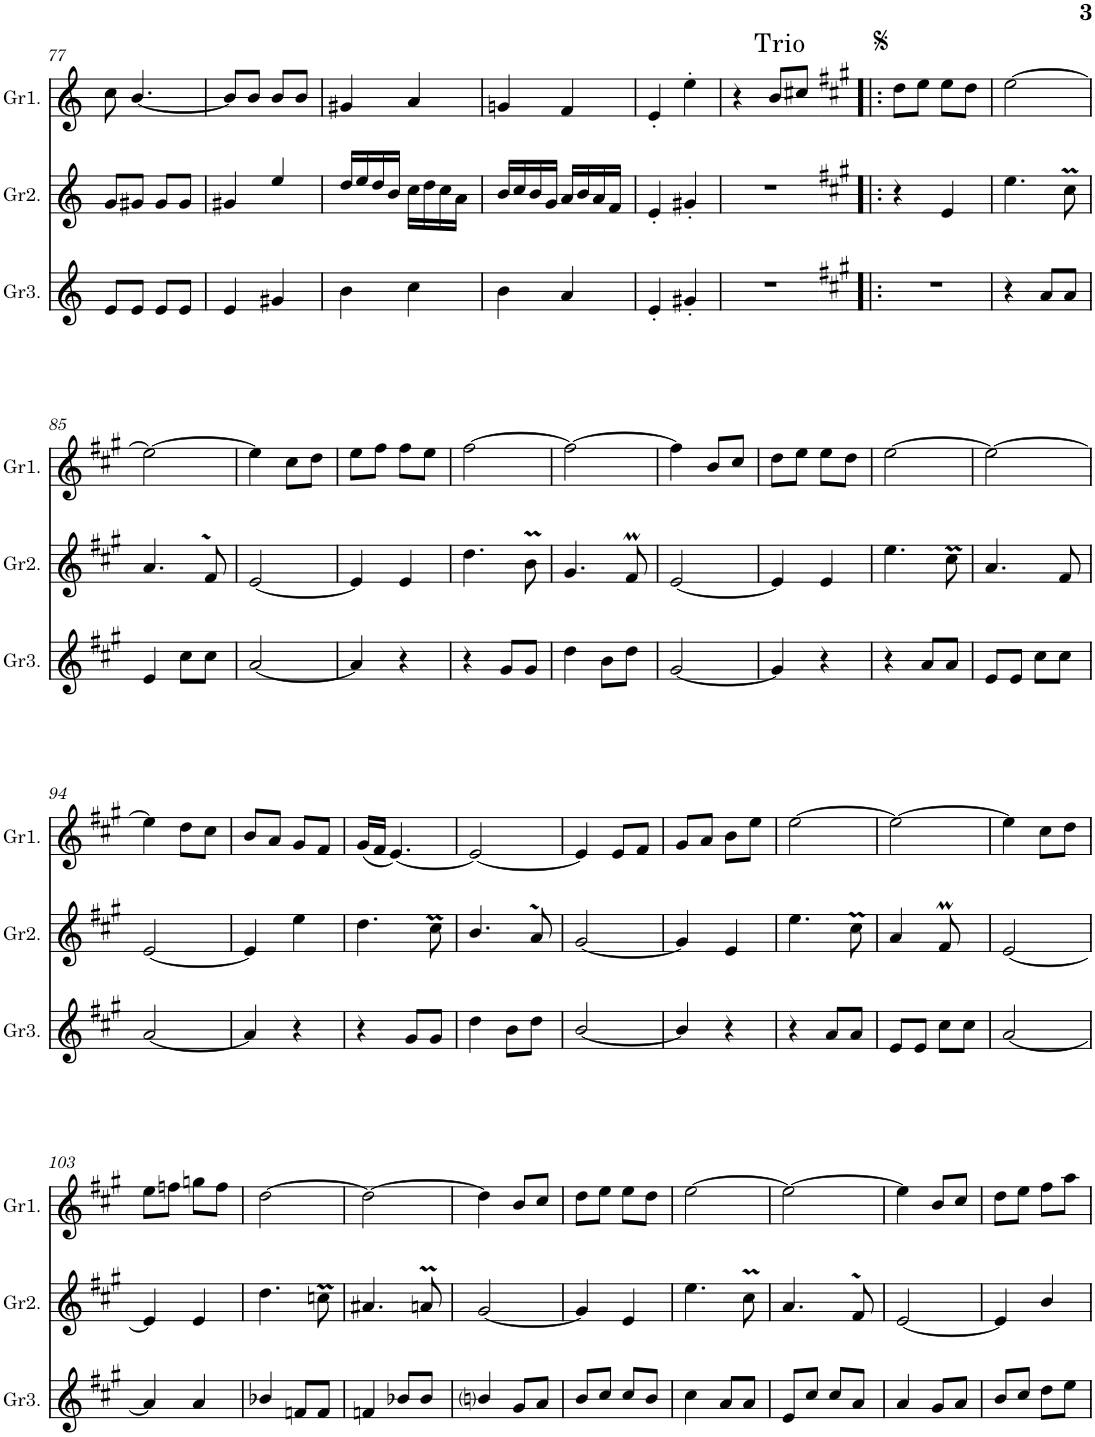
**kern	**kern	**kern
*part3	*part2	*part1
*staff3	*staff2	*staff1
*I"Gralla3	*I"Gralla2	*I"Gralla1
*I'Gr3.	*I'Gr2.	*I'Gr1.
!!LO:PB:g=z
*clefG2	*clefG2	*clefG2
*k[]	*k[]	*k[]
*M2/4	*M2/4	*M2/4
=77	=77	=77
8e/L	8g/L	8cc\
8e/J	8g#X/J	[<4.b/
8e/L	8g#/L	.
8e/J	8g#/J	.
=78	=78	=78
4e/	4g#X/	8b/L]
.	.	8b/J
4g#X/	4ee/	8b/L
.	.	8b/J
=79	=79	=79
4b\	16dd/LL	4g#X/
.	16ee/	.
.	16dd/	.
.	16b/JJ	.
4cc\	16cc\LL	4a/
.	16dd\	.
.	16cc\	.
.	16a\JJ	.
=80	=80	=80
4b\	16b/LL	4gn/
.	16cc/	.
.	16b/	.
.	16g/JJ	.
4a/	16a/LL	4f/
.	16b/	.
.	16a/	.
.	16f/JJ	.
=81	=81	=81
4e'/	4e'/	4e'/
4g#X'/	4g#X'/	4ee'\
=82	=82	=82
!	!	!LO:TX:a:t=Trio
2r	2r	4r
.	.	8b/L
.	.	8cc#X/J
=83!|:	=83!|:	=83!|:
*k[f#c#g#]	*k[f#c#g#]	*k[f#c#g#]
2r	4r	8dd\L
.	.	8ee\J
.	4e/	8ee\L
.	.	8dd\J
=84	=84	=84
4r	4.ee\	[>2ee\
8a/L	.	.
8a/J	8cc#\	.
!!LO:LB:g=z
=85	=85	=85
4e/	4.a/	2ee\_
8cc#\L	.	.
8cc#\J	8f#/	.
=86	=86	=86
[<2a/	[<2e/	4ee\]
.	.	8cc#\L
.	.	8dd\J
=87	=87	=87
4a/]	4e/]	8ee\L
.	.	8ff#\J
4r	4e/	8ff#\L
.	.	8ee\J
=88	=88	=88
4r	4.dd\	[>2ff#\
8g#/L	.	.
8g#/J	8b\	.
=89	=89	=89
4dd\	4.g#/	2ff#\_
8b\L	.	.
8dd\J	8f#M/	.
=90	=90	=90
[2g#/	[<2e/	4ff#\]
.	.	8b/L
.	.	8cc#/J
=91	=91	=91
4g#/]	4e/]	8dd\L
.	.	8ee\J
4r	4e/	8ee\L
.	.	8dd\J
=92	=92	=92
4r	4.ee\	[>2ee\
8a/L	.	.
8a/J	8cc#\	.
=93	=93	=93
8e/L	4.a/	2ee\_
8e/J	.	.
8cc#\L	.	.
8cc#\J	8f#/	.
!!LO:LB:g=z
=94	=94	=94
[<2a/	[<2e/	4ee\]
.	.	8dd\L
.	.	8cc#\J
=95	=95	=95
4a/]	4e/]	8b/L
.	.	8a/J
4r	4ee\	8g#/L
.	.	8f#/J
=96	=96	=96
4r	4.dd\	(<16g#/LL
.	.	16f#/JJ
.	.	[<4.e/)
8g#/L	.	.
8g#/J	8cc#\	.
=97	=97	=97
4dd\	4.b/	2e/_
8b\L	.	.
8dd\J	8a/	.
=98	=98	=98
[<2b/	[<2g#/	4e/]
.	.	8e/L
.	.	8f#/J
=99	=99	=99
4b/]	4g#/]	8g#/L
.	.	8a/J
4r	4e/	8b\L
.	.	8ee\J
=100	=100	=100
4r	4.ee\	[>2ee\
8a/L	.	.
8a/J	8cc#\	.
=101	=101	=101
8e/L	4a/	2ee\_
8e/J	.	.
8cc#\L	8f#M/	.
8cc#\J	8ryy	.
=102	=102	=102
[<2a/	[<2e/	4ee\]
.	.	8cc#\L
.	.	8dd\J
!!LO:LB:g=z
=103	=103	=103
4a/]	4e/]	8ee\L
.	.	8ffn\J
4a/	4e/	8ggn\L
.	.	8ff\J
=104	=104	=104
4b-X/	4.dd\	[>2dd\
8fn/L	.	.
8f/J	8ccn\	.
=105	=105	=105
4fn/	4.a#X/	2dd\_
8b-X/L	.	.
8b-/J	8an/	.
=106	=106	=106
4bni/	[<2g#/	4dd\]
8g#/L	.	8b/L
8a/J	.	8cc#/J
=107	=107	=107
8b/L	4g#/]	8dd\L
8cc#/J	.	8ee\J
8cc#/L	4e/	8ee\L
8b/J	.	8dd\J
=108	=108	=108
4cc#\	4.ee\	[2ee\
8a/L	.	.
8a/J	8cc#\	.
=109	=109	=109
8e/L	4.a/	2ee\_
8cc#/J	.	.
8cc#/L	.	.
8a/J	8f#/	.
=110	=110	=110
4a/	[<2e/	4ee\]
8g#/L	.	8b/L
8a/J	.	8cc#/J
=111	=111	=111
8b/L	4e/]	8dd\L
8cc#/J	.	8ee\J
8dd\L	4b/	8ff#\L
8ee\J	.	8aa\J
=	=	=
*-	*-	*-
